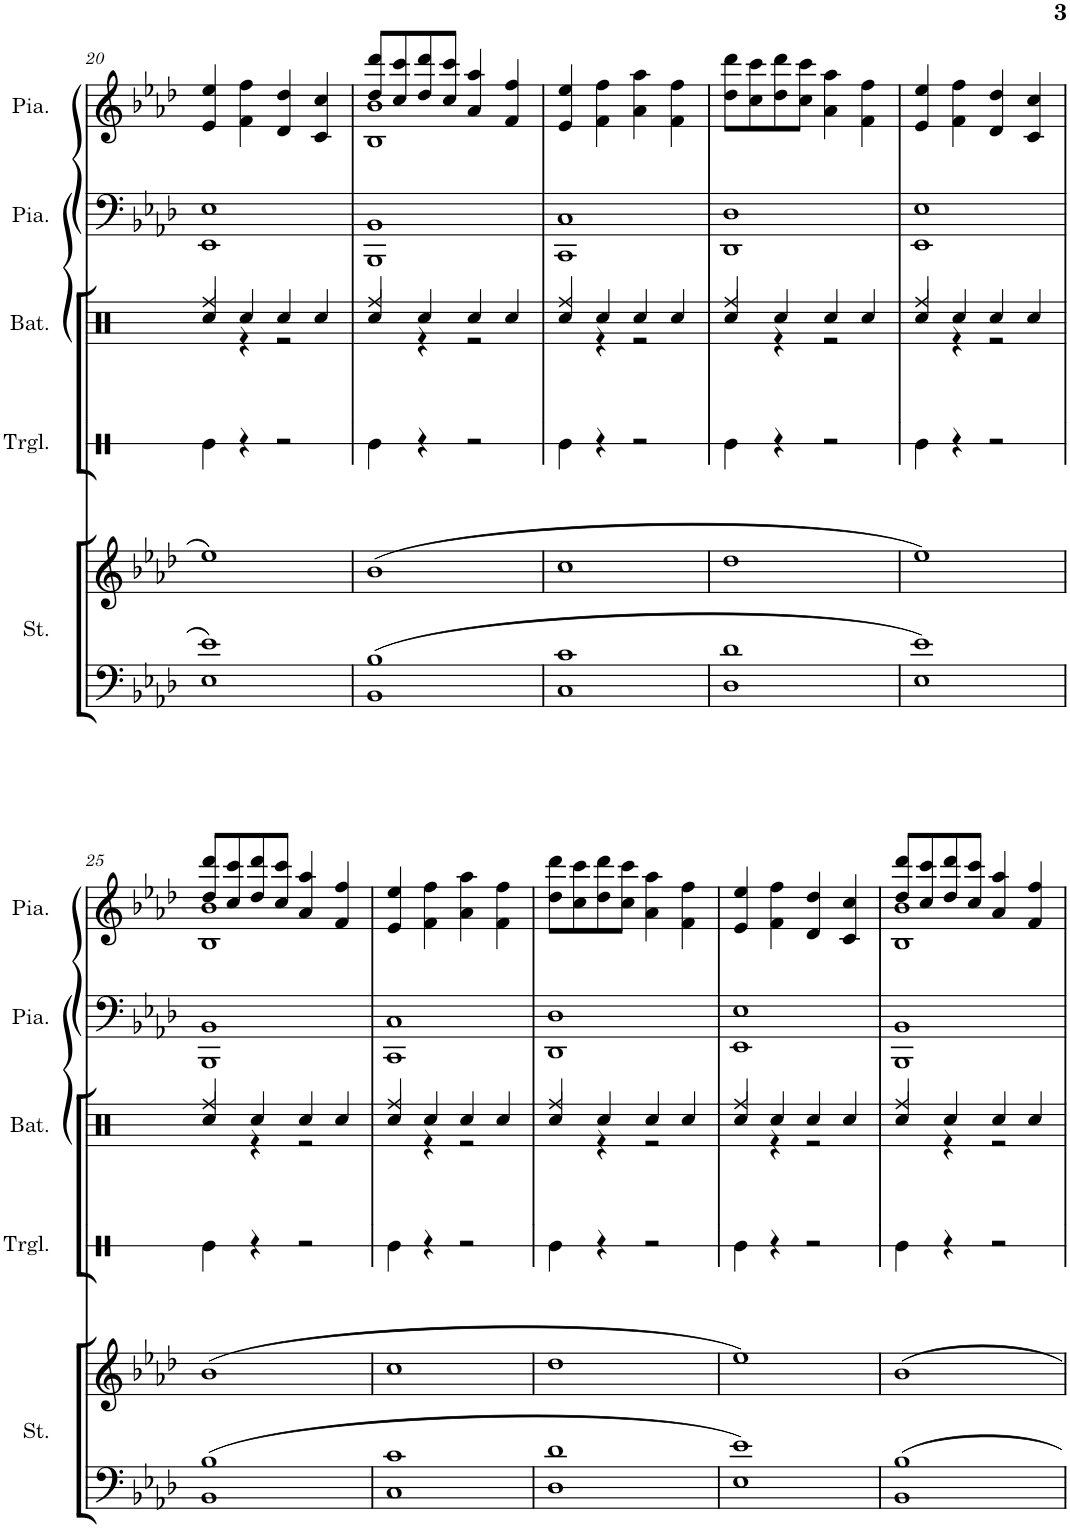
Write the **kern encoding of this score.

**kern	**kern	**kern	**kern	**kern	**kern
*part5	*part5	*part4	*part3	*part2	*part1
*staff6	*staff5	*staff4	*staff3	*staff2	*staff1
*I"Cordes	*	*I"Triangle	*I"Batterie	*I"Piano	*I"Piano
*	*	*I'Trgl.	*I'Bat.	*I'Pia.	*I'Pia.
!!LO:PB:g=z
*clefF4	*clefG2	*clefX	*clefX	*clefF4	*clefG2
*k[b-e-a-d-]	*k[b-e-a-d-]	*k[]	*k[]	*k[b-e-a-d-]	*k[b-e-a-d-]
*M4/4	*M4/4	*M4/4	*M4/4	*M4/4	*M4/4
=20	=20	=20	=20	=20	=20
*	*	*	*^	*	*
1E- 1e-	1ee-	4Re\	4Rcc/	4Rff/	1EE- 1E-	4e-/ 4ee-/
.	.	4r	4Rcc/	4r	.	4f\ 4ff\
.	.	2r	4Rcc/	2r	.	4d-/ 4dd-/
.	.	.	4Rcc/	.	.	4c/ 4cc/
=21	=21	=21	=21	=21	=21	=21
*	*	*	*	*	*	*^
1BB- 1B-	(1b-	4Re\	4Rcc/	4Rff/	1BBB- 1BB-	8dd-/ 8ddd-/L	1B- 1b-
.	.	.	.	.	.	8cc/ 8ccc/	.
.	.	4r	4Rcc/	4r	.	8dd-/ 8ddd-/	.
.	.	.	.	.	.	8cc/ 8ccc/J	.
.	.	2r	4Rcc/	2r	.	4a-/ 4aa-/	.
.	.	.	4Rcc/	.	.	4f/ 4ff/	.
*	*	*	*	*	*	*v	*v
=22	=22	=22	=22	=22	=22	=22
1C 1c	1cc	4Re\	4Rcc/	4Rff/	1CC 1C	4e-/ 4ee-/
.	.	4r	4Rcc/	4r	.	4f\ 4ff\
.	.	2r	4Rcc/	2r	.	4a-\ 4aa-\
.	.	.	4Rcc/	.	.	4f\ 4ff\
=23	=23	=23	=23	=23	=23	=23
1D- 1d-	1dd-	4Re\	4Rcc/	4Rff/	1DD- 1D-	8dd-\ 8ddd-\L
.	.	.	.	.	.	8cc\ 8ccc\
.	.	4r	4Rcc/	4r	.	8dd-\ 8ddd-\
.	.	.	.	.	.	8cc\ 8ccc\J
.	.	2r	4Rcc/	2r	.	4a-\ 4aa-\
.	.	.	4Rcc/	.	.	4f\ 4ff\
=24	=24	=24	=24	=24	=24	=24
1E- 1e-	1ee-)	4Re\	4Rcc/	4Rff/	1EE- 1E-	4e-/ 4ee-/
.	.	4r	4Rcc/	4r	.	4f\ 4ff\
.	.	2r	4Rcc/	2r	.	4d-/ 4dd-/
.	.	.	4Rcc/	.	.	4c/ 4cc/
!!LO:LB:g=z
=25	=25	=25	=25	=25	=25	=25
*	*	*	*	*	*	*^
1BB- 1B-	(1b-	4Re\	4Rcc/	4Rff/	1BBB- 1BB-	8dd-/ 8ddd-/L	1B- 1b-
.	.	.	.	.	.	8cc/ 8ccc/	.
.	.	4r	4Rcc/	4r	.	8dd-/ 8ddd-/	.
.	.	.	.	.	.	8cc/ 8ccc/J	.
.	.	2r	4Rcc/	2r	.	4a-/ 4aa-/	.
.	.	.	4Rcc/	.	.	4f/ 4ff/	.
*	*	*	*	*	*	*v	*v
=26	=26	=26	=26	=26	=26	=26
1C 1c	1cc	4Re\	4Rcc/	4Rff/	1CC 1C	4e-/ 4ee-/
.	.	4r	4Rcc/	4r	.	4f\ 4ff\
.	.	2r	4Rcc/	2r	.	4a-\ 4aa-\
.	.	.	4Rcc/	.	.	4f\ 4ff\
=27	=27	=27	=27	=27	=27	=27
1D- 1d-	1dd-	4Re\	4Rcc/	4Rff/	1DD- 1D-	8dd-\ 8ddd-\L
.	.	.	.	.	.	8cc\ 8ccc\
.	.	4r	4Rcc/	4r	.	8dd-\ 8ddd-\
.	.	.	.	.	.	8cc\ 8ccc\J
.	.	2r	4Rcc/	2r	.	4a-\ 4aa-\
.	.	.	4Rcc/	.	.	4f\ 4ff\
=28	=28	=28	=28	=28	=28	=28
1E- 1e-	1ee-)	4Re\	4Rcc/	4Rff/	1EE- 1E-	4e-/ 4ee-/
.	.	4r	4Rcc/	4r	.	4f\ 4ff\
.	.	2r	4Rcc/	2r	.	4d-/ 4dd-/
.	.	.	4Rcc/	.	.	4c/ 4cc/
=29	=29	=29	=29	=29	=29	=29
*	*	*	*	*	*	*^
1BB- 1B-	1b-	4Re\	4Rcc/	4Rff/	1BBB- 1BB-	8dd-/ 8ddd-/L	1B- 1b-
.	.	.	.	.	.	8cc/ 8ccc/	.
.	.	4r	4Rcc/	4r	.	8dd-/ 8ddd-/	.
.	.	.	.	.	.	8cc/ 8ccc/J	.
.	.	2r	4Rcc/	2r	.	4a-/ 4aa-/	.
.	.	.	4Rcc/	.	.	4f/ 4ff/	.
*	*	*	*v	*v	*	*v	*v
=	=	=	=	=	=
*-	*-	*-	*-	*-	*-
